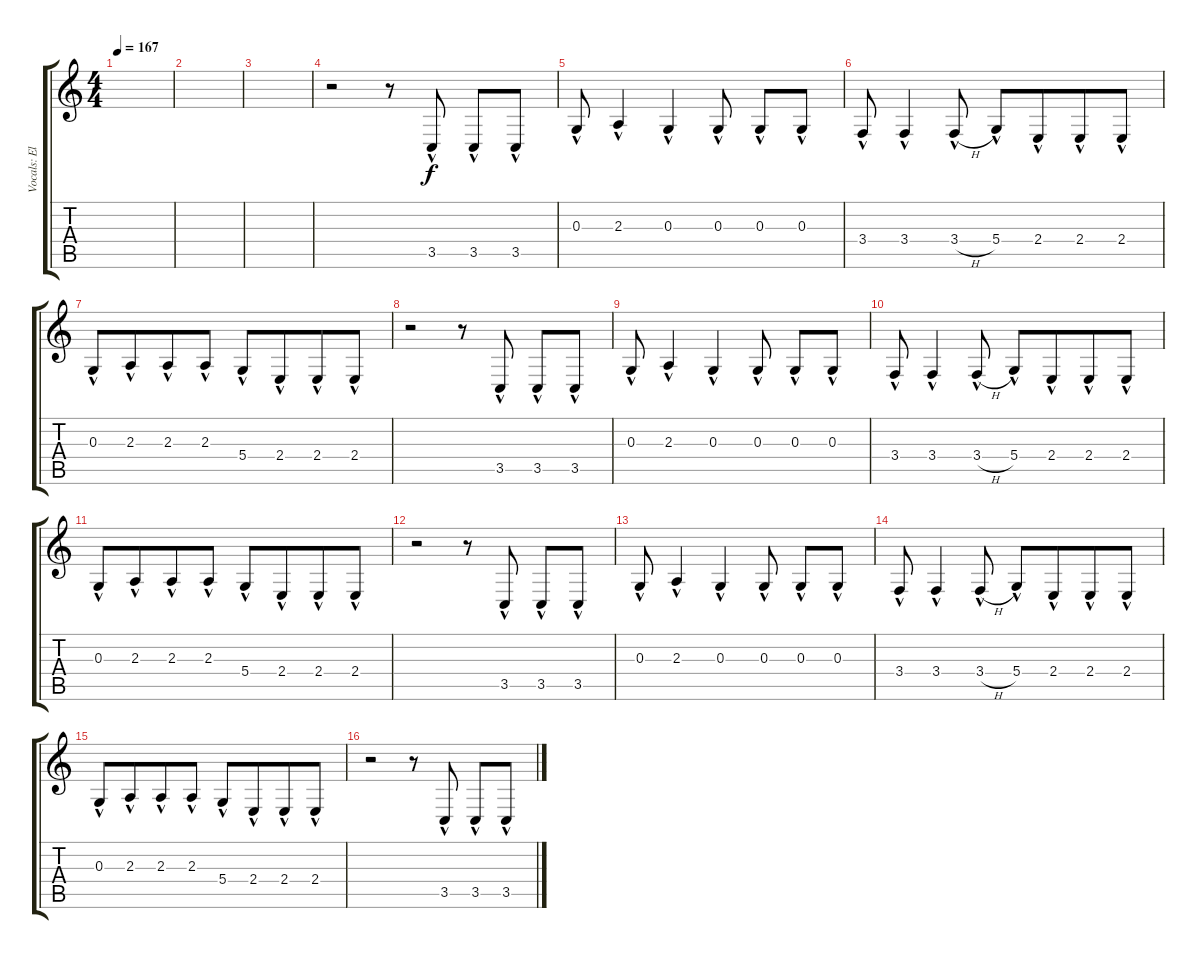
\track ("Vocals: Ellen" "Vocals: El") {instrument lead8bassandlead}
\staff {score tabs}
\tuning (E4 B3 G3 D3 A2 E2) {hide}
\ts (4 4)
\tempo 167
\clef g2
\ks c
|
|
|
r.2 r.8 3.5{hac}.8 3.5{hac}.8 3.5{hac}.8 |
0.3{hac}.8 2.3{hac}.4 0.3{hac}.4 0.3{hac}.8 0.3{hac}.8 0.3{hac}.8 |
3.4{hac}.8 3.4{hac}.4 3.4{h hac}.8 5.4{hac}.8 2.4{hac}.8{beam merge} 2.4{hac}.8 2.4{hac}.8 |
0.3{hac}.8 2.3{hac}.8{beam merge} 2.3{hac}.8 2.3{hac}.8 5.4{hac}.8 2.4{hac}.8{beam merge} 2.4{hac}.8 2.4{hac}.8 |
r.2 r.8 3.5{hac}.8 3.5{hac}.8 3.5{hac}.8 |
0.3{hac}.8 2.3{hac}.4 0.3{hac}.4 0.3{hac}.8 0.3{hac}.8 0.3{hac}.8 |
3.4{hac}.8 3.4{hac}.4 3.4{h hac}.8 5.4{hac}.8 2.4{hac}.8{beam merge} 2.4{hac}.8 2.4{hac}.8 |
0.3{hac}.8 2.3{hac}.8{beam merge} 2.3{hac}.8 2.3{hac}.8 5.4{hac}.8 2.4{hac}.8{beam merge} 2.4{hac}.8 2.4{hac}.8 |
r.2 r.8 3.5{hac}.8 3.5{hac}.8 3.5{hac}.8 |
0.3{hac}.8 2.3{hac}.4 0.3{hac}.4 0.3{hac}.8 0.3{hac}.8 0.3{hac}.8 |
3.4{hac}.8 3.4{hac}.4 3.4{h hac}.8 5.4{hac}.8 2.4{hac}.8{beam merge} 2.4{hac}.8 2.4{hac}.8 |
0.3{hac}.8 2.3{hac}.8{beam merge} 2.3{hac}.8 2.3{hac}.8 5.4{hac}.8 2.4{hac}.8{beam merge} 2.4{hac}.8 2.4{hac}.8 |
r.2 r.8 3.5{hac}.8 3.5{hac}.8 3.5{hac}.8
